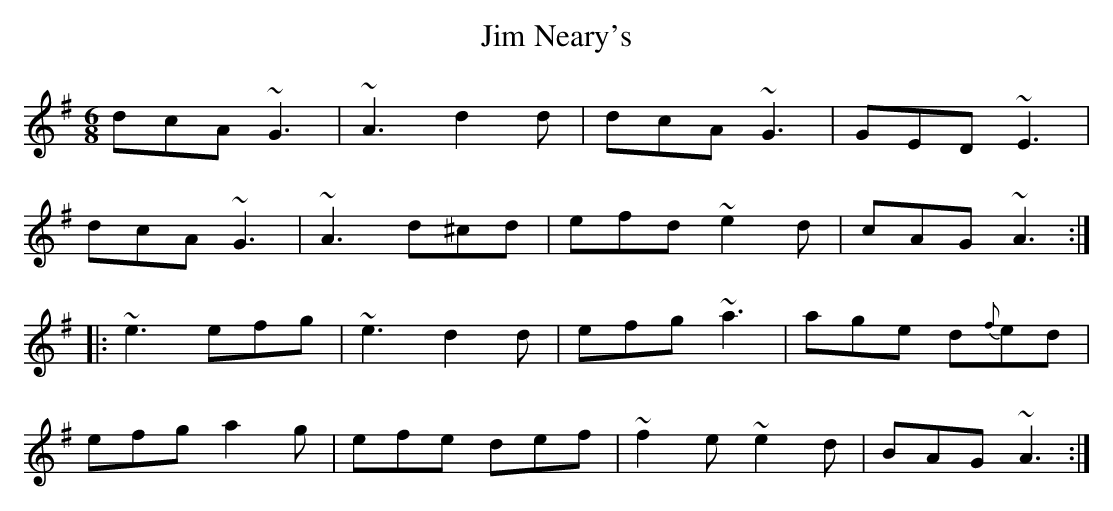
X:1
T:Jim Neary's
M:6/8
L:1/8
K:Dmix
dcA ~G3|~A3 d2d|dcA ~G3|GED ~E3|!
dcA ~G3|~A3 d^cd|efd ~e2d|cAG ~A3:|!
|:~e3 efg|~e3 d2d|efg ~a3|age d{f}ed|!
efg a2g|efe def|~f2e ~e2d|BAG ~A3:|!
